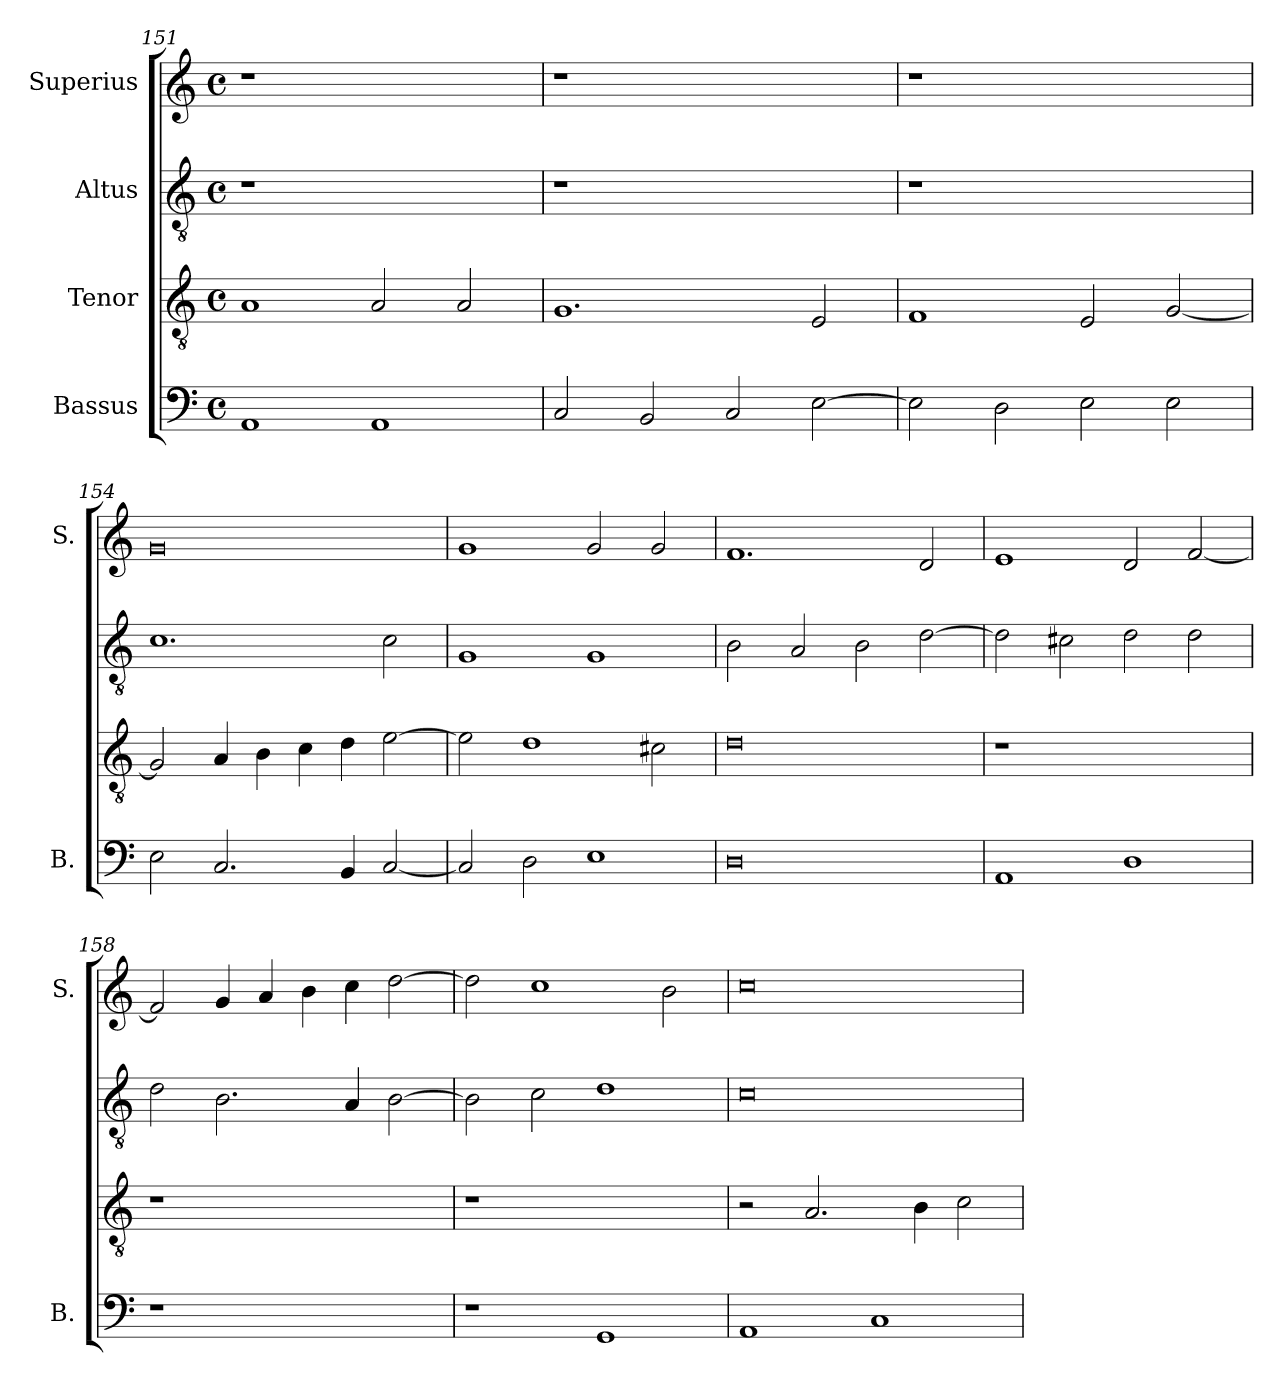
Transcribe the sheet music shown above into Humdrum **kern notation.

**kern	**kern	**kern	**kern
*part4	*part3	*part2	*part1
*staff4	*staff3	*staff2	*staff1
*I"Bassus	*I"Tenor	*I"Altus	*I"Superius
*I'B.	*	*	*I'S.
*clefF4	*clefGv2	*clefGv2	*clefG2
*	*ITrd7c12	*ITrd7c12	*
*k[]	*k[]	*k[]	*k[]
*C:	*C:	*C:	*C:
*M4/4	*M4/4	*M4/4	*M4/4
*met(c)	*met(c)	*met(c)	*met(c)
=151	=151	=151	=151
!	!	!LO:N:vis=1	!LO:N:vis=1
1AAi	1AAi	1r	1r
1AAi	2AAi/	1ryy	1ryy
.	2AAi/	.	.
=152	=152	=152	=152
!	!	!LO:N:vis=1	!LO:N:vis=1
2Ci/	1.GGi	1r	1r
2BBi/	.	.	.
2Ci/	.	1ryy	1ryy
[>2Ei\	2EEi/	.	.
=153	=153	=153	=153
!	!	!LO:N:vis=1	!LO:N:vis=1
2Ei\]	1FFi	1r	1r
2Di\	.	.	.
2Ei\	2EEi/	1ryy	1ryy
2Ei\	[<2GGi/	.	.
!!LO:LB:g=z
=154	=154	=154	=154
2Ei\	2GGi/]	1.Ci	0gi
2.Ci/	4AAi/	.	.
.	4BBi\	.	.
.	4Ci\	.	.
4BBi/	4Di\	.	.
[<2Ci/	[>2Ei\	2Ci\	.
=155	=155	=155	=155
2Ci/]	2Ei\]	1GGi	1gi
2Di\	1Di	.	.
1Ei	.	1GGi	2gi/
.	2C#Xi\	.	2gi/
=156	=156	=156	=156
0Di	0Di	2BBi\	1.fi
.	.	2AAi/	.
.	.	2BBi\	.
.	.	[>2Di\	2di/
=157	=157	=157	=157
!	!LO:N:vis=1	!	!
1AAi	1r	2Di\]	1ei
.	.	2C#Xi\	.
1Di	1ryy	2Di\	2di/
.	.	2Di\	[<2fi/
=158	=158	=158	=158
!LO:N:vis=1	!LO:N:vis=1	!	!
1r	1r	2Di\	2fi/]
.	.	2.BBi\	4gi/
.	.	.	4ai/
1ryy	1ryy	.	4bi\
.	.	4AAi/	4cci\
.	.	[>2BBi\	[>2ddi\
!!LO:LB:g=z
=159	=159	=159	=159
!	!LO:N:vis=1	!	!
1r	1r	2BBi\]	2ddi\]
.	.	2Ci\	1cci
1GGi	1ryy	1Di	.
.	.	.	2bi\
=160	=160	=160	=160
1AAi	2r	0Ci	0cci
.	2.AAi/	.	.
1Ci	.	.	.
.	4BBi\	.	.
.	2Ci\	.	.
=	=	=	=
*-	*-	*-	*-
